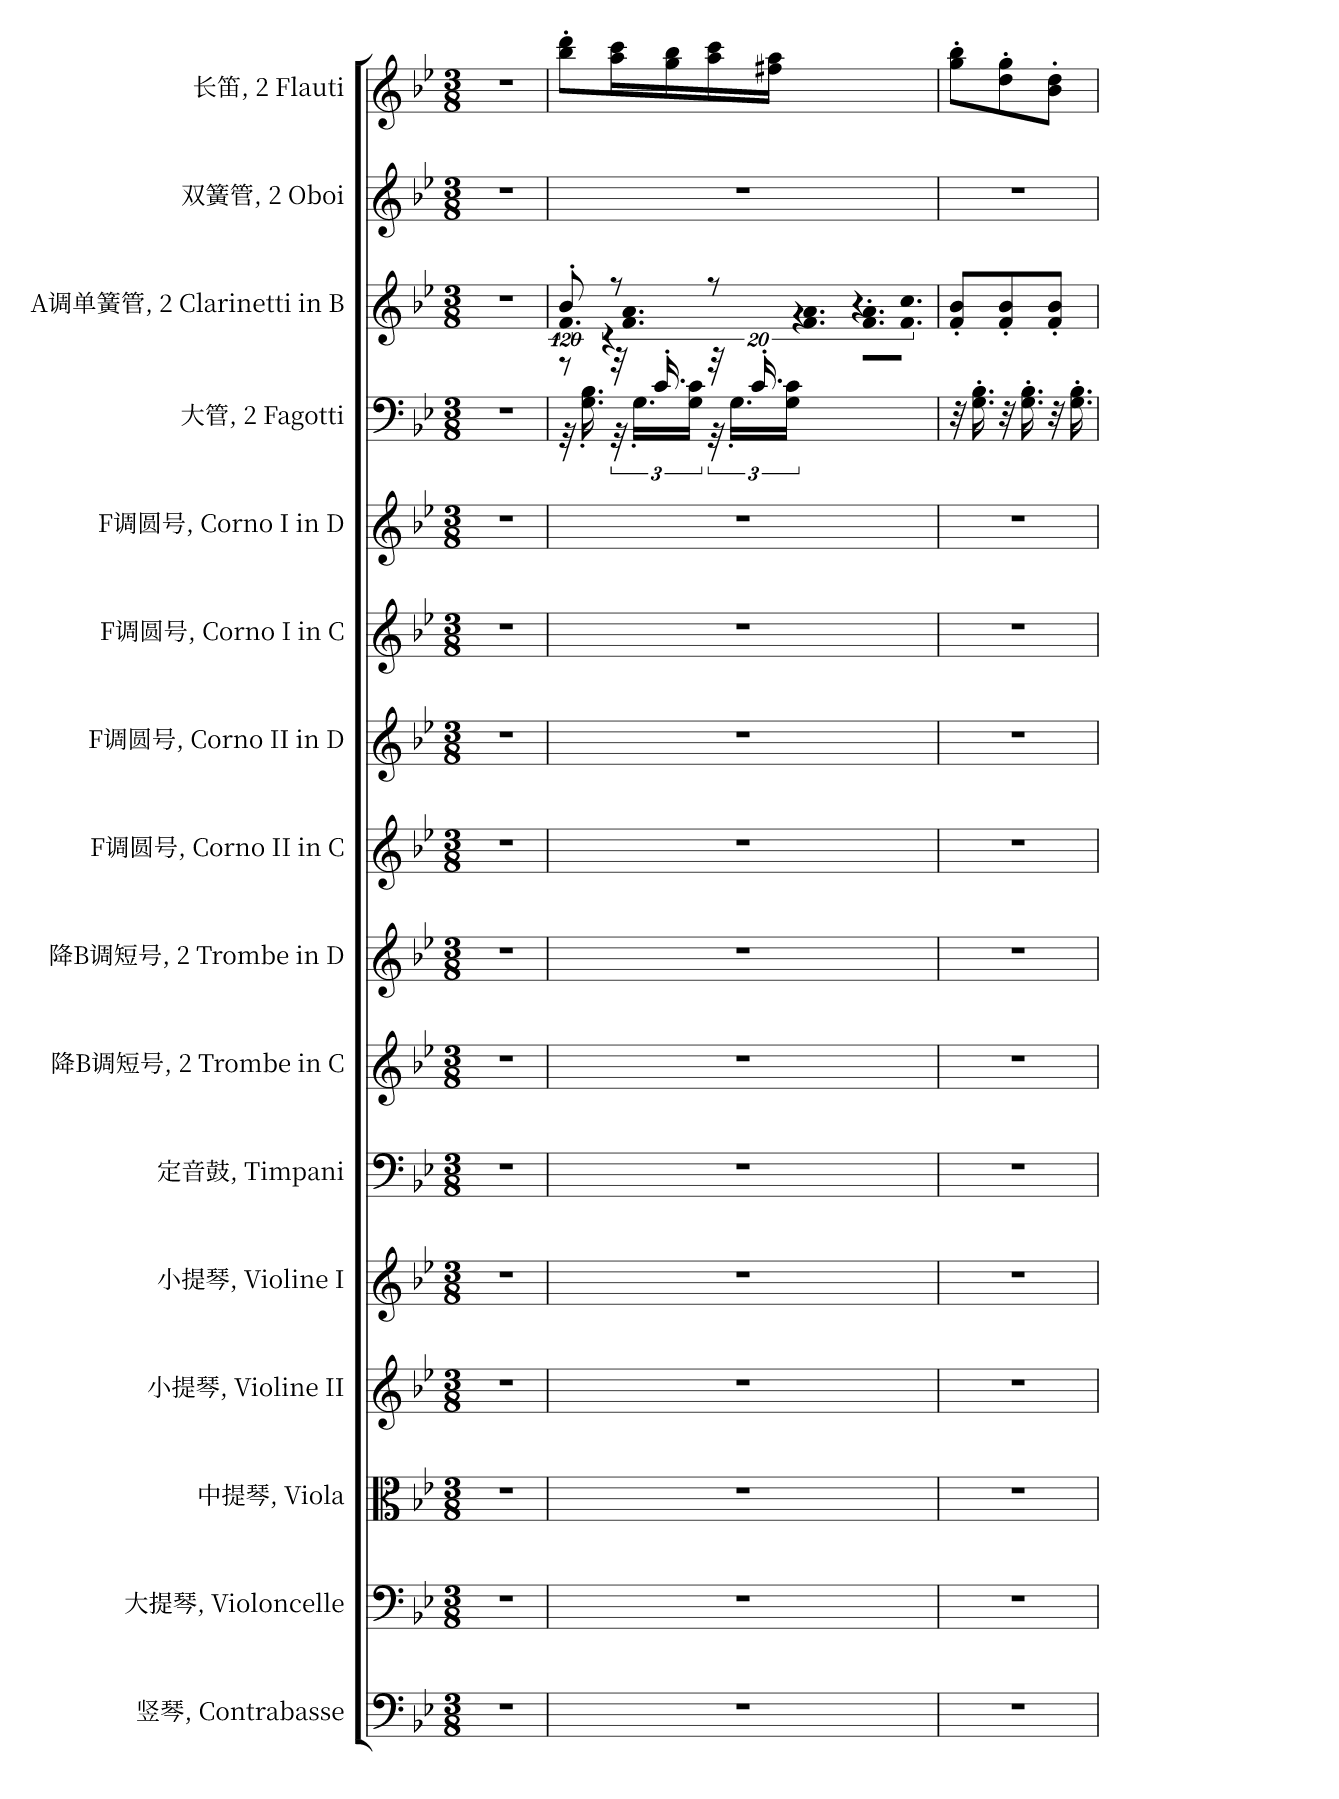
**kern	**kern	**kern	**kern	**kern	**kern	**kern	**kern	**kern	**kern	**kern	**kern	**kern	**kern	**kern	**kern
*part16	*part15	*part14	*part13	*part12	*part11	*part10	*part9	*part8	*part7	*part6	*part5	*part4	*part3	*part2	*part1
*staff16	*staff15	*staff14	*staff13	*staff12	*staff11	*staff10	*staff9	*staff8	*staff7	*staff6	*staff5	*staff4	*staff3	*staff2	*staff1
*I"竖琴, Contrabasse	*I"大提琴, Violoncelle	*I"中提琴, Viola	*I"小提琴, Violine II	*I"小提琴, Violine I	*I"定音鼓, Timpani	*I"降B调短号, 2 Trombe in C	*I"降B调短号, 2 Trombe in D	*I"F调圆号, Corno II in C	*I"F调圆号, Corno II in D	*I"F调圆号, Corno I in C	*I"F调圆号, Corno I in D	*I"大管, 2 Fagotti	*I"A调单簧管, 2 Clarinetti in B	*I"双簧管, 2 Oboi	*I"长笛, 2 Flauti
*	*I'Vc.	*I'Vla.	*I'Vln.	*I'Vln.	*I'Timp.	*	*	*	*	*	*	*	*I'A Cl.	*I'Ob.	*I'Fl.
*clefF4	*clefF4	*clefC3	*clefG2	*clefG2	*clefF4	*clefG2	*clefG2	*clefG2	*clefG2	*clefG2	*clefG2	*clefF4	*clefG2	*clefG2	*clefG2
*	*	*	*	*	*	*ITrd1c2	*ITrd1c2	*ITrd4c7	*ITrd4c7	*ITrd4c7	*ITrd4c7	*	*ITrd2c3	*	*
*k[b-e-]	*k[b-e-]	*k[b-e-]	*k[b-e-]	*k[b-e-]	*k[b-e-]	*k[b-e-a-d-]	*k[b-e-a-d-]	*k[b-e-a-]	*k[b-e-a-]	*k[b-e-a-]	*k[b-e-a-]	*k[b-e-]	*k[f#]	*k[b-e-]	*k[b-e-]
*M3/8	*M3/8	*M3/8	*M3/8	*M3/8	*M3/8	*M3/8	*M3/8	*M3/8	*M3/8	*M3/8	*M3/8	*M3/8	*M3/8	*M3/8	*M3/8
*MM80	*MM80	*MM80	*MM80	*MM80	*MM80	*MM80	*MM80	*MM80	*MM80	*MM80	*MM80	*MM80	*MM80	*MM80	*MM80
=1	=1	=1	=1	=1	=1	=1	=1	=1	=1	=1	=1	=1	=1	=1	=1
4.r	4.r	4.r	4.r	4.r	4.r	4.r	4.r	4.r	4.r	4.r	4.r	4.r	4.r	4.r	4.r
=2	=2	=2	=2	=2	=2	=2	=2	=2	=2	=2	=2	=2	=2	=2	=2
*	*	*	*	*	*	*	*	*	*	*	*	*	*	*	*MM117
*	*	*	*	*	*	*	*	*	*	*	*	*^	*^	*	*
!	!	!	!	!	!	!	!	!	!	!	!	!	!	!	!LO:N:vis=16.	!	!
4.r	4.r	4.r	4.r	4.r	4.r	4.r	4.r	4.r	4.r	4.r	4.r	8r	32r	8g'/	960%103d\	4.r	8bb-\' 8ddd\'L
.	.	.	.	.	.	.	.	.	.	.	.	.	16.G\' 16.B-\'	.	.	.	.
!	!	!	!	!	!	!	!	!	!	!	!	!	!	!	!LO:N:vis=64.	!	!
.	.	.	.	.	.	.	.	.	.	.	.	.	.	.	640%17r	.	.
*	*	*	*	*	*	*	*	*	*	*	*	*	*	*	*	*	*MM127
.	.	.	.	.	.	.	.	.	.	.	.	32r	48r	8r	.	.	16aa\ 16ccc\L
!	!	!	!	!	!	!	!	!	!	!	!	!	!	!	!LO:N:vis=32.	!	!
.	.	.	.	.	.	.	.	.	.	.	.	.	.	.	1920%103d\ 1920%103f#\	.	.
.	.	.	.	.	.	.	.	.	.	.	.	.	24.G'\LL	.	.	.	.
.	.	.	.	.	.	.	.	.	.	.	.	16.c'/	.	.	.	.	.
!	!	!	!	!	!	!	!	!	!	!	!	!	!	!	!LO:N:vis=64.	!	!
.	.	.	.	.	.	.	.	.	.	.	.	.	.	.	640%17r	.	16gg\ 16bb-\
.	.	.	.	.	.	.	.	.	.	.	.	.	24G\ 24c\JJ	.	.	.	.
!	!	!	!	!	!	!	!	!	!	!	!	!	!	!	!LO:N:vis=32.	!	!
.	.	.	.	.	.	.	.	.	.	.	.	.	.	.	640%17d\ 640%17f#\	.	.
.	.	.	.	.	.	.	.	.	.	.	.	.	.	.	1920ryy	.	.
!	!	!	!	!	!	!	!	!	!	!	!	!	!	!	!LO:N:vis=64.	!	!
.	.	.	.	.	.	.	.	.	.	.	.	.	.	.	640%17r	.	.
*	*	*	*	*	*	*	*	*	*	*	*	*	*	*	*	*	*MM124
.	.	.	.	.	.	.	.	.	.	.	.	32r	48r	8r	.	.	16aa\ 16ccc\
!	!	!	!	!	!	!	!	!	!	!	!	!	!	!	!LO:N:vis=32.	!	!
.	.	.	.	.	.	.	.	.	.	.	.	.	.	.	1920%103d\' 1920%103f#\'LLL	.	.
.	.	.	.	.	.	.	.	.	.	.	.	.	24.G'\LL	.	.	.	.
.	.	.	.	.	.	.	.	.	.	.	.	16.c'/	.	.	.	.	.
.	.	.	.	.	.	.	.	.	.	.	.	.	.	.	.	.	16ff#X\ 16aa\JJ
!	!	!	!	!	!	!	!	!	!	!	!	!	!	!	!LO:N:vis=32.	!	!
.	.	.	.	.	.	.	.	.	.	.	.	.	.	.	1920%103d\ 1920%103a\JJJ	.	.
.	.	.	.	.	.	.	.	.	.	.	.	.	24G\ 24c\JJ	.	.	.	.
*	*	*	*	*	*	*	*	*	*	*	*	*v	*v	*	*	*	*
*	*	*	*	*	*	*	*	*	*	*	*	*	*v	*v	*	*
=3	=3	=3	=3	=3	=3	=3	=3	=3	=3	=3	=3	=3	=3	=3	=3
*	*	*	*	*	*	*	*	*	*	*	*	*	*	*	*MM117
4.r	4.r	4.r	4.r	4.r	4.r	4.r	4.r	4.r	4.r	4.r	4.r	32r	8d/' 8g/'L	4.r	8gg\' 8bb-\'L
.	.	.	.	.	.	.	.	.	.	.	.	16.G\' 16.B-\'	.	.	.
*	*	*	*	*	*	*	*	*	*	*	*	*	*	*	*MM127
.	.	.	.	.	.	.	.	.	.	.	.	32r	8d/' 8g/'	.	8dd\' 8gg\'
.	.	.	.	.	.	.	.	.	.	.	.	16.G\' 16.B-\'	.	.	.
*	*	*	*	*	*	*	*	*	*	*	*	*	*	*	*MM124
.	.	.	.	.	.	.	.	.	.	.	.	32r	8d/' 8g/'J	.	8b-\' 8dd\'J
.	.	.	.	.	.	.	.	.	.	.	.	16.G\' 16.B-\'	.	.	.
=	=	=	=	=	=	=	=	=	=	=	=	=	=	=	=
*-	*-	*-	*-	*-	*-	*-	*-	*-	*-	*-	*-	*-	*-	*-	*-
